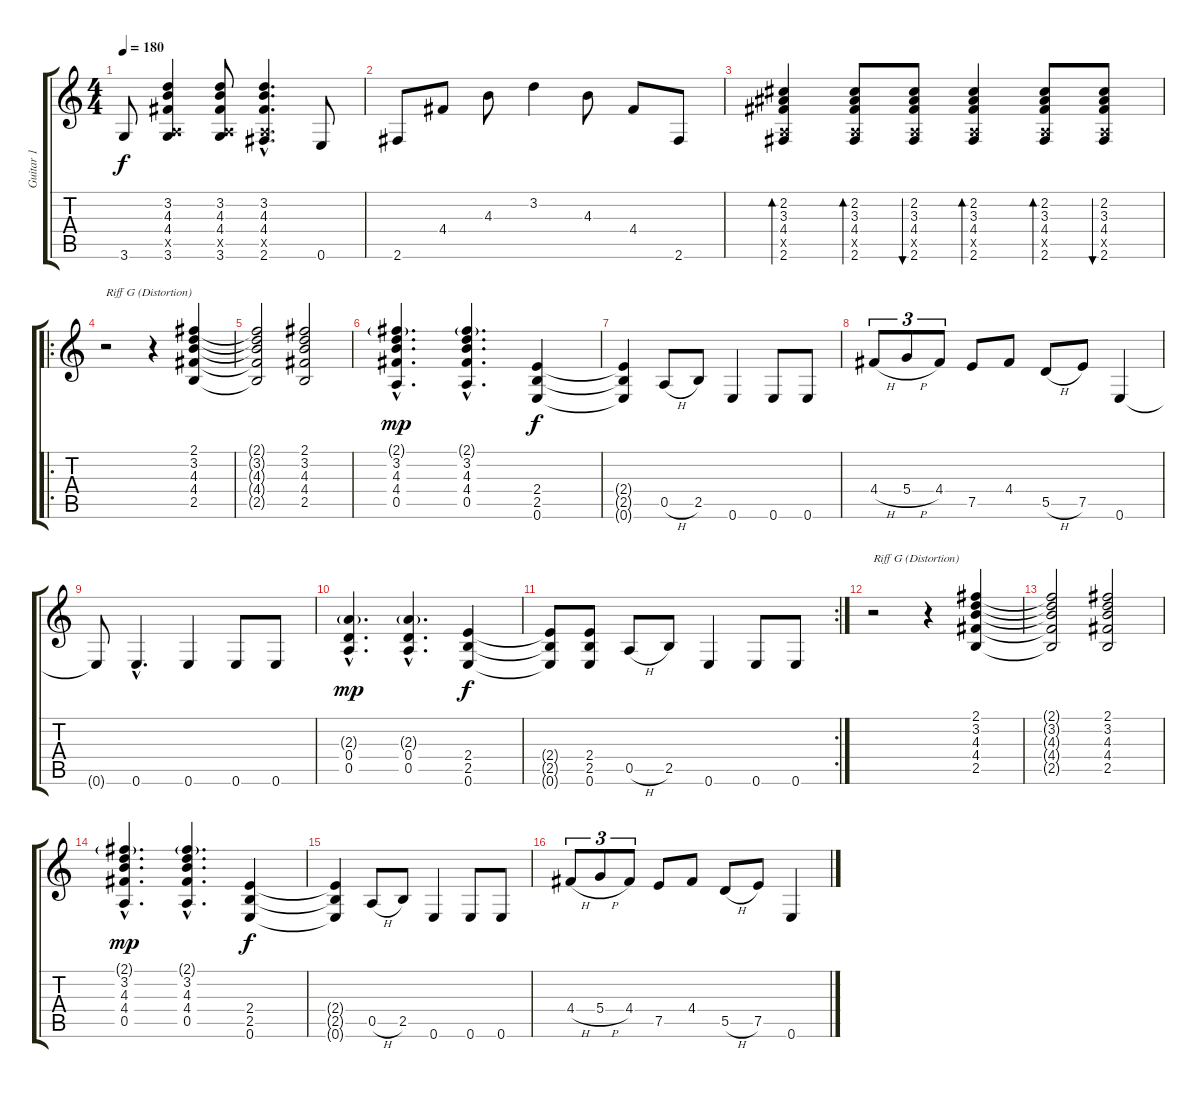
\track ("Guitar 1" "Guitar 1") {instrument distortionguitar}
\staff {score tabs}
\tuning (E4 B3 G3 D3 A2 E2) {hide}
\ts (4 4)
\tempo 180
\clef g2
\ks c
3.6{t}.8{dy f} (3.2 4.3 4.4 0.5{x} 3.6).4 (3.2 4.3 4.4 0.5{x} 3.6).8 (3.2{hac} 4.3{hac} 4.4{hac} 0.5{hac x} 2.6{hac}).4{d} 0.6.8 |
2.6.8 4.4.8 4.3.8 3.2.4 4.3.8 4.4.8 2.6.8 |
(2.2 3.3 4.4 0.5{x} 2.6).4{bd 60} (2.2 3.3 4.4 0.5{x} 2.6).8{bd 60} (2.2 3.3 4.4 0.5{x} 2.6).8{bu 60} (2.2 3.3 4.4 0.5{x} 2.6).4{bd 60} (2.2 3.3 4.4 0.5{x} 2.6).8{bd 60} (2.2 3.3 4.4 0.5{x} 2.6).8{bu 60} |
\ro
r.2{txt "Riff G (Distortion)" instrument distortionguitar} r.4 (2.1 3.2 4.3 4.4 2.5).4 |
(2.1{t} 3.2{t} 4.3{t} 4.4{t} 2.5{t}).2 (2.1 3.2 4.3 4.4 2.5).2 |
(2.1{g hac} 3.2{hac} 4.3{hac} 4.4{hac} 0.5{hac}).4{d dy mp} (2.1{g hac} 3.2{hac} 4.3{hac} 4.4{hac} 0.5{hac}).4{d} (2.4 2.5 0.6).4{dy f} |
(2.4{t} 2.5{t} 0.6{t}).4 0.5{h}.8 2.5.8 0.6.4 0.6.8 0.6.8 |
4.4{h}.8{tu (3 2)} 5.4{h}.8{tu (3 2)} 4.4.8{tu (3 2)} 7.5.8 4.4.8 5.5{h}.8 7.5.8 0.6.4 |
0.6{t}.8 0.6{hac}.4{d} 0.6.4 0.6.8 0.6.8 |
(2.3{g hac} 0.4{hac} 0.5{hac}).4{d dy mp} (2.3{g hac} 0.4{hac} 0.5{hac}).4{d} (2.4 2.5 0.6).4{dy f} |
\rc 2
(2.4{t} 2.5{t} 0.6{t}).8 (2.4 2.5 0.6).8 0.5{h}.8 2.5.8 0.6.4 0.6.8 0.6.8 |
r.2{txt "Riff G (Distortion)" instrument distortionguitar} r.4 (2.1 3.2 4.3 4.4 2.5).4 |
(2.1{t} 3.2{t} 4.3{t} 4.4{t} 2.5{t}).2 (2.1 3.2 4.3 4.4 2.5).2 |
(2.1{g hac} 3.2{hac} 4.3{hac} 4.4{hac} 0.5{hac}).4{d dy mp} (2.1{g hac} 3.2{hac} 4.3{hac} 4.4{hac} 0.5{hac}).4{d} (2.4 2.5 0.6).4{dy f} |
(2.4{t} 2.5{t} 0.6{t}).4 0.5{h}.8 2.5.8 0.6.4 0.6.8 0.6.8 |
4.4{h}.8{tu (3 2)} 5.4{h}.8{tu (3 2)} 4.4.8{tu (3 2)} 7.5.8 4.4.8 5.5{h}.8 7.5.8 0.6.4
